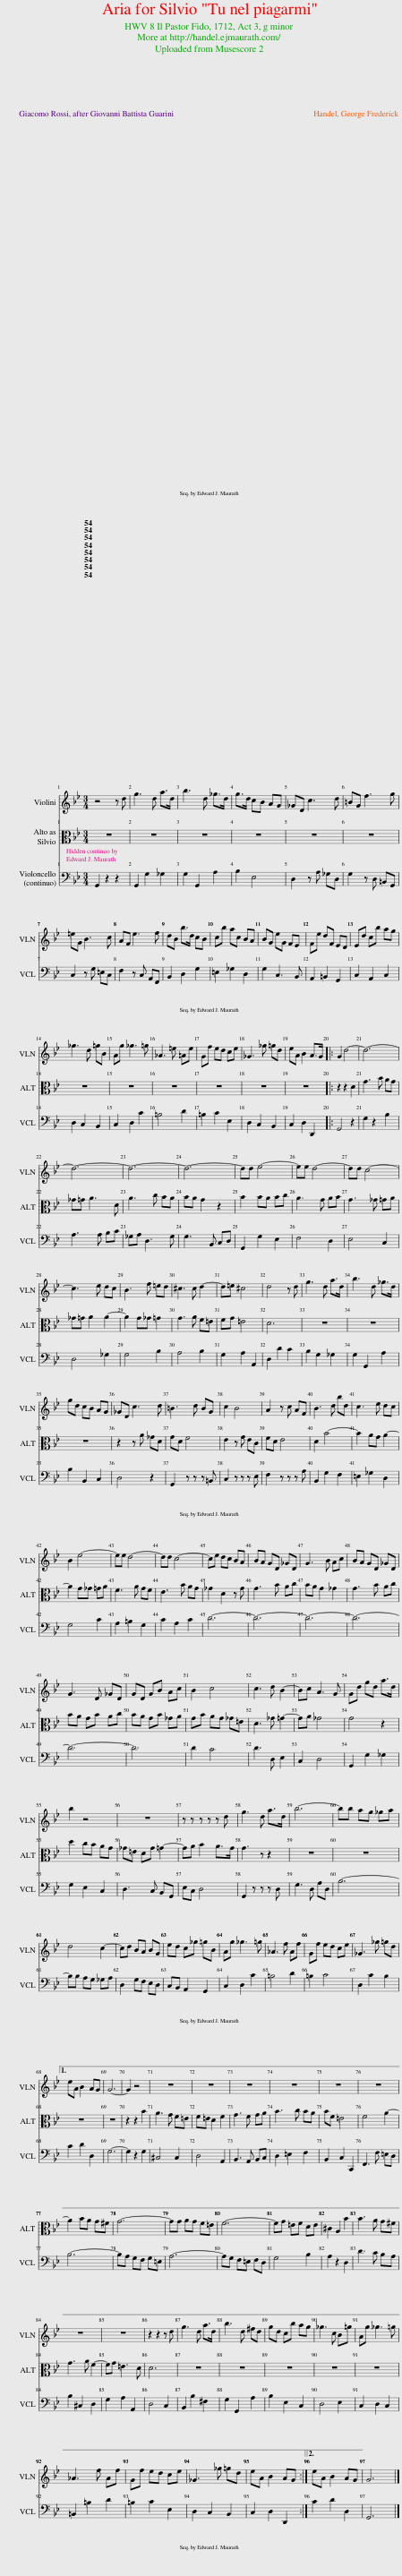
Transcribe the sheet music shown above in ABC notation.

X:1
%%score 1 2 { ( 3 5 ) | ( 4 6 ) } 7 [ 8 9 ]
L:1/8
Q:1/4=54
M:3/4
I:linebreak $
K:Bb
V:1 treble
V:2 alto
V:3 treble
V:5 treble
V:4 bass
V:6 bass
V:7 bass
V:8 bass
V:9 bass-8
V:1
 z4 z d | g3 d a>d | b3 d _g>d | g>d cB AG | _GD c3 d | %5
 =BG f3 g |$ =eG B3 c | AF e3 f | dB b>d cB | cb ac BA | %10
 BG eG FE | Fe dF ED | Ed cb ag |$ _g3 d =gB | Ag _g3 =g | %15
 _A3 =e =Ae | Gf ed ce | _G3 _g =gd | eA B2 A>G |: G2 d4- | %20
 d6- |$ d6- | d6- | d6- | dd e4- | %25
 ee d4- | dd c4- |$ c3 e dc | B3 f =ed | ^c3 c d2- | %30
 d=e ^c4 | d4 z d | g3 d a>d | b3 d _g>d |$ gd cB AG | %35
 _GD c3 d | =B3 d BG | c2 B4 | A2 z c AF | B3 d bd | %40
 c3 e dc |$ B2 e4- | ee d4- | dd c4- | ce dc BA | %45
 BA GD _GD | G3 B Ac | BA GD _GD |$ G3 D _GD | GD GB Ac | %50
 B2 c4 | c3 d B2- | Bc A3 G | Gd gd a>d |$ b2 z4 | %55
 z6 | z z z z z d | g3 d a>d | b6- | bb ag _ga |$ %60
 d4 c2- | cd BA BG | ed c_g =gB | Ag _g3 =g | _A3 f Af | %65
 Gf ed ce | _G3 _g =gd |1$ eA B2 AG | G6- | G2 z4 | %70
 z6 | z6 | z6 | z6 | z6 | %75
 z6 |$ z6 | z6 | z6 | z6 | %80
 z6 | z6 | z6 |$ z6 | z6 | %85
 z2 z2 z d | g3 d a>d | b3 d ^fd | gd cb ag | _g3 c B=g | %90
 Ag _g3 =g |$ _A3 f Af | Gf ed ce | _G3 _g =gd | eA B2 AG :|2 %95
 eA B2 AG || G6 |] %97
V:2
 z6 | z6 | z6 | z6 | z6 | %5
 z6 |$ z6 | z6 | z6 | z6 | %10
 z6 | z6 | z6 |$ z6 | z6 | %15
 z6 | z6 | z6 | z6 |: z2 z2 D2 | %20
 G3 B AG |$ _G=G A3 D | A3 c BA | BA G2 z2 | B2 BA Bc | %25
 A3 G AB | G3 _G =GA |$ _G=G A2 A2- | A2 G_G =G2 | G3 A F=E | %30
 FG =E4 | D6 | z6 | z6 |$ z6 | %35
 z2 z A _GD | GD F4 | E2 z G EC | FD E4 | D2 B4- | %40
 B2 AG A2- |$ A2 G_G =GA | F3 A GF | E3 B AG | _G2 D2 z G | %45
 G3 B Ac | BA G2 _G2 | G3 B Ac |$ BA GB Ac | BA GB _GA | %50
 GB AG _G=E | D3 _G =G2- | GA _G4 | G4 z2 |$ d2 cB AG | %55
 _G=E DG =G2- | GA B2 A>G | G3 z z2 | z6 | z6 |$ %60
 z6 | z6 | z6 | z6 | z6 | %65
 z6 | z6 |1$ z6 | z6 | z2 z2 B2 | %70
 A3 G F=E | F=E D2 F2 | G3 F GA | B3 c BA | BF =E4 | %75
 F4 A2- |$ A2 BA G^F | G6- | GG AG F=E | F6- | %80
 FG =EF DE | ^C2 A,2 B2 | B3 A G^F |$ G3 A F2- | FG =E3 D | %85
 D6 | z6 | z6 | z6 | z6 | %90
 z6 |$ z6 | z6 | z6 | z6 :|2 %95
 z6 || z6 |] %97
V:3
 G6 | [dg]3 d [DAa]>[A,_Gd] | [Gdb]3 [Dd] [DA_g]>[_GAd] | [DGg]>[DBd] [Cc][B,B] [A,A][G,G] | [_G,D_G]D [Cc]3 [DGd] | %5
 [G=B]G f3 [DBg] |$ [=Ec=e][CEG] B3 c | [A,FA][F,CF] e3 f | [B,Dd][B,B] b>d [Gc]B | [C=Ec][Bb] [_GAa][Cc] [B,DB][A,A] | %10
 BG eG FE | Fe dF ED | Ed cb ag |$ _g3 d =gB | Ag _g3 =g | %15
 _A3 =e =Ae | Gf ed ce | _G3 _g =gd | eA B2 A>G |: G4 D2 | %20
 G3 B AG |$ [D_G]=G A3 D | A3 c BA | [DGB]A G2 z2 | [DB]2 [EB]A Bc | %25
 A3 G [DA]B | G3 _G =GA |$ z3 e dc | B3 f =ed | ^c3 c d2- | %30
 d=e ^c4 | [Fd]4 z [Dd] | [Bdg]3 d a>d | b3 d _g>d |$ gd cB AG | %35
 [_G,_G]D [Cc]3 d | =B3 [=B,Gd] [G,DB][B,DG] | c2 [B,B]4 | A2 z [Cc] [FA]F | B3 d bd | %40
 c3 e [_GA-d][A-c] |$ A2 G_G =GA | F3 A GF | E3 B AG | ce dc BA | %45
 G3 B Ac | G3 B Ac | BA GD _GD |$ G3 D _GD | GD GB Ac | %50
 B2 c4 | c3 d B2 | z c A3 =G | Gd gd a>d |$ [GBdb]2 cB AG | %55
 _G=E DG =G2 | z A B2 A>G | g3 d a>d | b6- | bb ag _ga |$ %60
 d4 c2- | cd [GB][FA] [EB][DG] | ed c_g =gB | Ag _g3 =g | _A3 f Af | %65
 Gf ed ce | _G3 _g =gd |1$ eA B2 AG | G6- | G2 z z [B,DG]2 | %70
 [A,^C=E]3 G [_DF]E | [DF]=E D2 F2 | G3 F GA | B3 c BA | BF =E4 | %75
 F4 A2 |$ B2 [B,B][A,A] [G,G][^F,^F] | BA GF G=E | GG AG F=E | [=EA]G FE FD | %80
 FG =EF DE | ^C2 A,2 [B,DB]2 | B3 A G^F |$ [GB]2 ^C2 D2 | [DG]2 [=EA]2 A,2 | %85
 D4 C2 | G3 D A>D | B3 D ^FD | GD CB AG | _G3 C B,=G | %90
 A,G _G3 =G |$ _A3 F AF | [G=B][Ff] [Ece][Dd] [CEc][Ee] | [_G,_G]3 [G_g] [B,=G=g][Dd] | [CEe][A,A] [B,DB]2 [A,DA][G,DG] :|2 %95
 [ce]A B2 [DA]G || G6 |] %97
V:4
 [G,,D,B,]6 | [G,,B,]2 [G,B,DG]2 _G,2 | G,2 [G,,D,B,G]2 A,2 | B,2 E,4 | D,2 z A, _G,[D,G,] | %5
 G,2 [F,F][D,D] [=B,,=B,][G,,G,] |$ C,2 B,[G,G] [=E,=E][C,C] | F,2 E[C,C] [A,,A,][F,,F,] | B,,2 B,D, G,2 | =E,2 _G,2 D,2 | %10
 G,2 C,3 B,, | A,,2 =B,,2 G,,2 | C,2 A,,2 C,2 |$ D,2 C,2 B,,2 | C,2 D,2 C2 | %15
 =B,4 D2 | =B,2 C2 E,2 | D,2 C,2 B,,2 | C,2 D,2 [D,,D,]2 |: [G,,D,B,]4 z2 | %20
 [G,B,D]2 z2 B,2 |$ A,3 A, B,C | [_G,D][A,_G] D,3 G, | G,3 B,, C,D, | G,,2 G,2 E,2 | %25
 F,4 D,2 | E,4 C,2 |$ D,4 _G,2 | G,4 B,2 | A,4 B,2 | %30
 G,2 A,2 [A,,A,]2 | [D,A,]2 D2 C2 | B,2 G,2 _G,2 | [G,D]2 [G,,D,B,G]2 A,2 |$ B,2 B,,2 C,2 | %35
 D,4 z2 | G,,2 z z z =B,, | [C,G,]2 z z z E, | F,2 z z z [A,CE] | [B,,F,]2 [G,D]2 F,2 | %40
 =E,2 _G,2 D,2 |$ G,4 C2 | A,2 =B,2 G,2 | C2 A,2 C2 | D6 | %45
 D6 |[K:treble] BA G2 _G2 | G3 B Ac |$ BA GB Ac | BA GB _GA | %50
 GB AG _G=E |[K:bass] D3 [D,D] [E,E]2 | [C,G,E]2 D,4 | G,,2 G,2 _G,2 |$ G,2 E,2 C,2 | %55
 D,3 C, B,,G,, | [E,G,]C, D,4 | [G,,D,B,]2 z z z D, | G,3 D, A,D, | B,6- |$ %60
 B,B, A,G, _G,A, | D,2 G,F, E,D, | [C,C][B,,B,] [A,,A,]2 [G,,G,]2 | C,2 [D,D]2 C2 | =B,4 D2 | %65
 =B,2 C4 | [D,D]2 C2 B,2 |1$ C2 D2 [D,D]2 | [G,,D,B,]6- | [G,,D,B,]2 z2 G,2 | %70
 ^C,4 C,2 | D,4 [A,,F,A,]2 | [B,,G,B,]3 [A,,F,A,] [B,,G,B,][C,A,C] | [D,B,D]2 [=E,=E]2 [F,F]2 | B,,2 [C,=E,]2 [C,,G,,E,]2 | %75
 [F,,C,A,]3 [F,F] [=E,A,=E][D,D] |$ B,6- | B,A, G,F, G,=E, | A,6- | A,G, F,=E, F,D, | %80
 G,4 B,2 | A,2 z2 D,2 | D3 C B,A, |$ B,2 [^C,=E,A,]2 [D,F,]2 | G,2 A,2 [A,,^C,=E,]2 | %85
 [D,F,A,]4 C,2 | B,,2 B,2 ^F,2 | G,2 G,,2 A,2 | B,2 E,2 C,2 | D,4 E,2 | %90
 C,2 D,2 C,2 |$ =B,,2 =B,2 D2 | =B,2 C2 E,2 | D,2 C,2 B,,2 | C,2 D,2 [D,,D,]2 :|2 %95
 C2 D2 D,2 || [G,,D,B,]6 |] %97
V:5
 x6 | x6 | x6 | x6 | x6 | %5
 x6 |$ x6 | x6 | x6 | x6 | %10
 x6 | x6 | x6 |$ x6 | x6 | %15
 x6 | x6 | x6 | x6 |: x6 | %20
 x6 |$ x6 | x6 | x6 | x6 | %25
 x6 | x6 |$ _G=G A2 A2- | A2 G_G =G2 | G3 A F=E | %30
 FG =E4 | D6 | G3 D [D_GA]>D | B3 D _G>D |$ GD CB, A,G, | %35
 z2 z A _GD | [DG][G,=B,D] F4 | E2 z G EC | FD E4 | D2 B4 | %40
 z2 [D_GA]=G z2 |$ x6 | x6 | x6 | _G2 D2 z G | %45
 BA GD _GD | x6 | x6 |$ x6 | x6 | %50
 x6 | [_GA]3 G =G2 | z A _G4 | x6 |$ x6 | %55
 x6 | x6 | G3 D A>D | B6- | BB AG _GA |$ %60
 D4 C2- | CD B,A, B,G, | ED C_G =GB, | A,G _G3 =G | _A,3 F A,F | %65
 G,F ED CE | _G,3 _G =GD |1$ EA, B,2 A,G, | x6 | x6 | %70
 x6 | x6 | x6 | x6 | x6 | %75
 x6 |$ x6 | x6 | x6 | x6 | %80
 x6 | x6 | x6 |$ x6 | x6 | %85
 x6 | x6 | x6 | x6 | x6 | %90
 x6 |$ x6 | x6 | x6 | x6 :|2 %95
 x6 || x6 |] %97
V:6
 x6 | x6 | x6 | x6 | x6 | %5
 x6 |$ x6 | x6 | x6 | x6 | %10
 x6 | x6 | x6 |$ x6 | x6 | %15
 x6 | x6 | x6 | x6 |: x6 | %20
 x6 |$ x6 | x6 | x6 | x6 | %25
 x6 | x6 |$ x6 | x6 | x6 | %30
 x6 | x6 | x6 | x6 |$ x6 | %35
 x6 | x6 | x6 | x6 | x6 | %40
 x6 |$ x6 | x6 | x6 | x6 | %45
 x6 |[K:treble] x6 | x6 |$ x6 | x6 | %50
 D2 C4 |[K:bass] x6 | x6 | x6 |$ x6 | %55
 x6 | x6 | x6 | x6 | x6 |$ %60
 x6 | x6 | x6 | x6 | x6 | %65
 x6 | x6 |1$ x6 | x6 | x6 | %70
 x6 | x6 | x6 | x6 | x6 | %75
 x6 |$ x6 | x6 | x6 | x6 | %80
 x6 | x6 | x6 |$ x6 | x6 | %85
 x6 | x6 | x6 | x6 | x6 | %90
 x6 |$ x6 | x6 | x6 | x6 :|2 %95
 x6 || x6 |] %97
V:7
 G,,2 z2 z2 | G,,2 G,2 _G,2 | G,2 G,,2 A,2 | B,2 E,4 | D,2 z A, _G,D, | %5
 G,2 z D, =B,,G,, |$ C,2 z G, =E,C, | F,2 z C, A,,F,, | B,,2 D,2 G,2 | =E,2 _G,2 D,2 | %10
 G,2 C,3 B,, | A,,2 =B,,2 G,,2 | C,2 A,,2 C,2 |$ D,2 C,2 B,,2 | C,2 D,2 C2 | %15
 =B,4 D2 | =B,2 C2 E,2 | D,2 C,2 B,,2 | C,2 D,2 D,,2 |: G,,4 z2 | %20
 G,2 z2 B,2 |$ A,3 A, B,C | _G,A, D,3 G, | G,3 B,, C,D, | G,,2 G,2 E,2 | %25
 F,4 D,2 | E,4 C,2 |$ D,4 _G,2 | G,4 B,2 | A,4 B,2 | %30
 G,2 A,2 A,,2 | D,2 D2 C2 | B,2 G,2 _G,2 | G,2 G,,2 A,2 |$ B,2 B,,2 C,2 | %35
 D,4 z2 | G,,2 z z z =B,, | C,2 z z z E, | F,2 z z z A, | B,,2 G,2 F,2 | %40
 =E,2 _G,2 D,2 |$ G,4 C2 | A,2 =B,2 G,2 | C2 A,2 C2 | D6- | %45
 D6- | D6- | D6- |$ D6- | D6 | %50
 D2 C4 | D3 D, E,2 | C,2 D,4 | G,,2 G,2 _G,2 |$ G,2 E,2 C,2 | %55
 D,3 C, B,,G,, | E,C, D,4 | G,,2 z z z D, | G,3 D, A,D, | B,6- |$ %60
 B,B, A,G, _G,A, | D,2 G,F, E,D, | C,B,, A,,2 G,,2 | C,2 D,2 C2 | =B,4 D2 | %65
 =B,2 C4 | D,2 C2 B,2 |1$ C2 D2 D,2 | G,6- | G,2 z2 G,2 | %70
 ^C,4 C,2 | D,4 A,,2 | B,,3 A,, B,,C, | D,2 =E,2 F,2 | B,,2 C,2 C,,2 | %75
 F,,3 F, =E,D, |$ B,6- | B,A, G,F, G,=E, | A,6- | A,G, F,=E, F,D, | %80
 G,4 B,2 | A,2 z2 D,2 | D3 C B,A, |$ B,2 ^C,2 D,2 | G,2 A,2 A,,2 | %85
 D,4 C,2 | B,,2 B,2 ^F,2 | G,2 G,,2 A,2 | B,2 E,2 C,2 | D,4 E,2 | %90
 C,2 D,2 C,2 |$ =B,,2 =B,2 D2 | =B,2 C2 E,2 | D,2 C,2 B,,2 | C,2 D,2 D,,2 :|2 %95
 C2 D2 D,2 || G,,6 |] %97
V:8
 G,,2 z2 z2 | G,,2 G,2 _G,2 | G,2 G,,2 A,2 | B,2 E,4 | D,2 z A, _G,D, | %5
 G,2 z D, =B,,G,, |$ C,2 z G, =E,C, | F,2 z C, A,,F,, | B,,2 D,2 G,2 | =E,2 _G,2 D,2 | %10
 G,2 C,3 B,, | A,,2 =B,,2 G,,2 | C,2 A,,2 C,2 |$ D,2 C,2 B,,2 | C,2 D,2 C2 | %15
 =B,4 D2 | =B,2 C2 E,2 | D,2 C,2 B,,2 | C,2 D,2 D,,2 |: G,,4 z2 | %20
 G,2 z2 B,2 |$ A,3 A, B,C | _G,A, D,3 G, | G,3 B,, C,D, | G,,2 G,2 E,2 | %25
 F,4 D,2 | E,4 C,2 |$ D,4 _G,2 | G,4 B,2 | A,4 B,2 | %30
 G,2 A,2 A,,2 | D,2 D2 C2 | B,2 G,2 _G,2 | G,2 G,,2 A,2 |$ B,2 B,,2 C,2 | %35
 D,4 z2 | G,,2 z z z =B,, | C,2 z z z E, | F,2 z z z A, | B,,2 G,2 F,2 | %40
 =E,2 _G,2 D,2 |$ G,4 C2 | A,2 =B,2 G,2 | C2 A,2 C2 | D6- | %45
 D6- | D6- | D6- |$ D6- | D6 | %50
 D2 C4 | D3 D, E,2 | C,2 D,4 | G,,2 G,2 _G,2 |$ G,2 z4 | %55
 z6 | z6 | G,,2 z z z D, | G,3 D, A,D, | B,6- |$ %60
 B,B, A,G, _G,A, | D,2 G,F, E,D, | C,B,, A,,2 G,,2 | C,2 D,2 C2 | =B,4 D2 | %65
 =B,2 C4 | D,2 C2 B,2 |1$ C2 D2 D,2 | G,6- | G,2 z2 z2 | %70
 z6 | z6 | z6 | z6 | z6 | %75
 z6 |$ z6 | z6 | z6 | z6 | %80
 z6 | z6 | z6 |$ z6 | z6 | %85
 z4 C,2 | B,,2 B,2 _G,2 | G,2 G,,2 A,2 | B,2 E,2 C,2 | D,4 E,2 | %90
 C,2 D,2 C,2 |$ =B,,2 =B,2 D2 | =B,2 C2 E,2 | D,2 C,2 B,,2 | C,2 D,2 D,,2 :|2 %95
 C2 D2 D,2 || G,,6 |] %97
V:9
 G,,2 z2 z2 | G,,2 G,2 _G,2 | G,2 G,,2 A,2 | B,2 E,4 | D,2 z A, _G,D, | %5
 G,2 z D, =B,,G,, |$ C,2 z G, =E,C, | F,2 z C, A,,F,, | B,,2 D,2 G,2 | =E,2 _G,2 D,2 | %10
 G,2 C,3 B,, | A,,2 =B,,2 G,,2 | C,2 A,,2 C,2 |$ D,2 C,2 B,,2 | C,2 D,2 C2 | %15
 =B,4 D2 | =B,2 C2 E,2 | D,2 C,2 B,,2 | C,2 D,2 D,,2 |: G,,4 z2 | %20
 G,2 z2 B,2 |$ A,3 A, B,C | _G,A, D,3 G, | G,3 B,, C,D, | G,,2 G,2 E,2 | %25
 F,4 D,2 | E,4 C,2 |$ D,4 _G,2 | G,4 B,2 | A,4 B,2 | %30
 G,2 A,2 A,,2 | D,2 D2 C2 | B,2 G,2 _G,2 | G,2 G,,2 A,2 |$ B,2 B,,2 C,2 | %35
 D,4 z2 | G,,2 z z z =B,, | C,2 z z z E, | F,2 z z z A, | B,,2 G,2 F,2 | %40
 =E,2 _G,2 D,2 |$ G,4 C2 | A,2 =B,2 G,2 | C2 A,2 C2 | D6- | %45
 D6- | D6- | D6- |$ D6- | D6 | %50
 D2 C4 | D3 D, E,2 | C,2 D,4 | G,,2 G,2 _G,2 |$ G,2 z4 | %55
 z6 | z6 | G,,2 z z z D, | G,3 D, A,D, | B,6- |$ %60
 B,B, A,G, _G,A, | D,2 G,F, E,D, | C,B,, A,,2 G,,2 | C,2 D,2 C2 | =B,4 D2 | %65
 =B,2 C4 | D,2 C2 B,2 |1$ C2 D2 D,2 | G,6- | G,2 z2 z2 | %70
 z6 | z6 | z6 | z6 | z6 | %75
 z6 |$ z6 | z6 | z6 | z6 | %80
 z6 | z6 | z6 |$ z6 | z6 | %85
 z4 C,2 | B,,2 B,2 ^F,2 | G,2 G,,2 A,2 | B,2 E,2 C,2 | D,4 E,2 | %90
 C,2 D,2 C,2 |$ =B,,2 =B,2 D2 | =B,2 C2 E,2 | D,2 C,2 B,,2 | C,2 D,2 D,,2 :|2 %95
 C2 D2 D,2 || G,,6 |] %97
